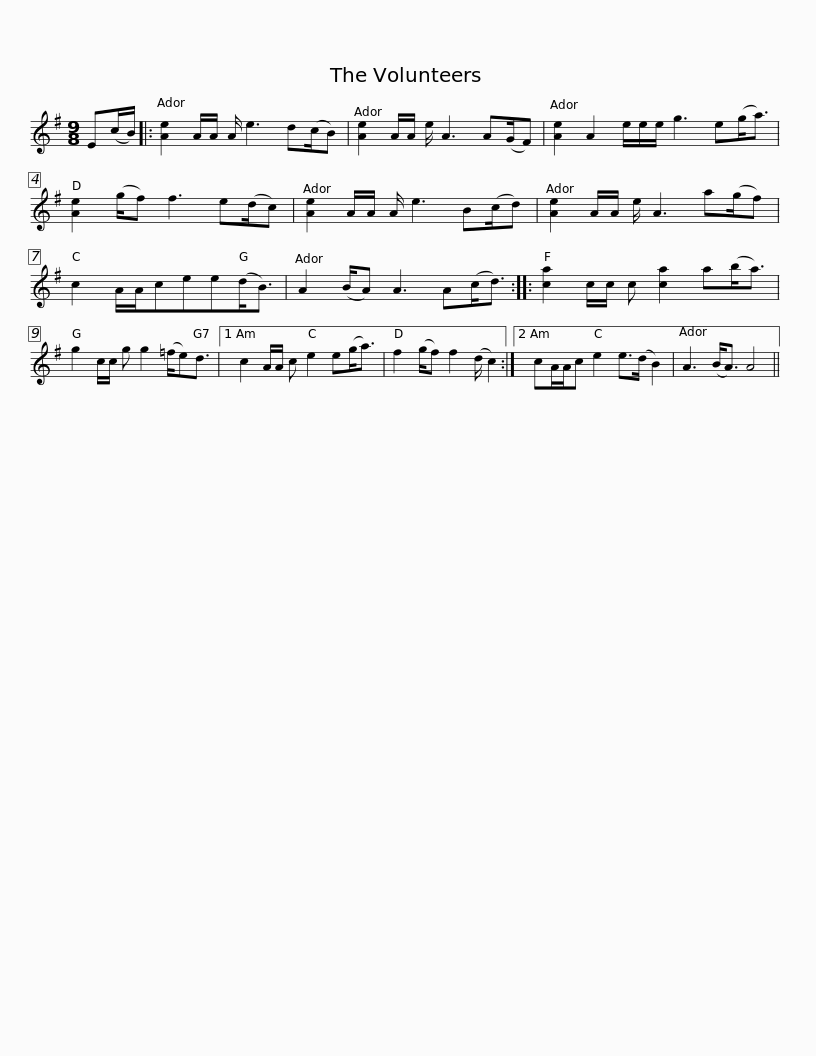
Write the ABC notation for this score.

X:1
L:1/8
M:9/8
I:linebreak $
K:G
V:1 treble
V:1
 E(c/B/) |: [Ae]2 A/A/ A/ e3 d(c/B) | [Ae]2 A/A/ e/ A3 A(G/F) | [Ae]2 A2 e/e/e/ g3 e(g<a) | [Ae]2 (g/f) f3 e(d/c) |$ %5
 [Ae]2 A/A/ A/ e3 B(c/d) | [Ae]2 A/A/ e/ A3 a(g/f) | c2 A/A/cee(d<B) | A2 (B/A) A3 A(c<d) :: [ca]2 c/c/ c [ca]2 a(b<a) |$ %10
 g2 c/c/ g g2 (=f/e)d3/2 |1 c2 A/A/ c e2 e(g<a) | f2 (g/f) f2 (d/ c2) :|2 cA/A/c e2 e>(d B2) | A3 (B<A) A4 || %15
